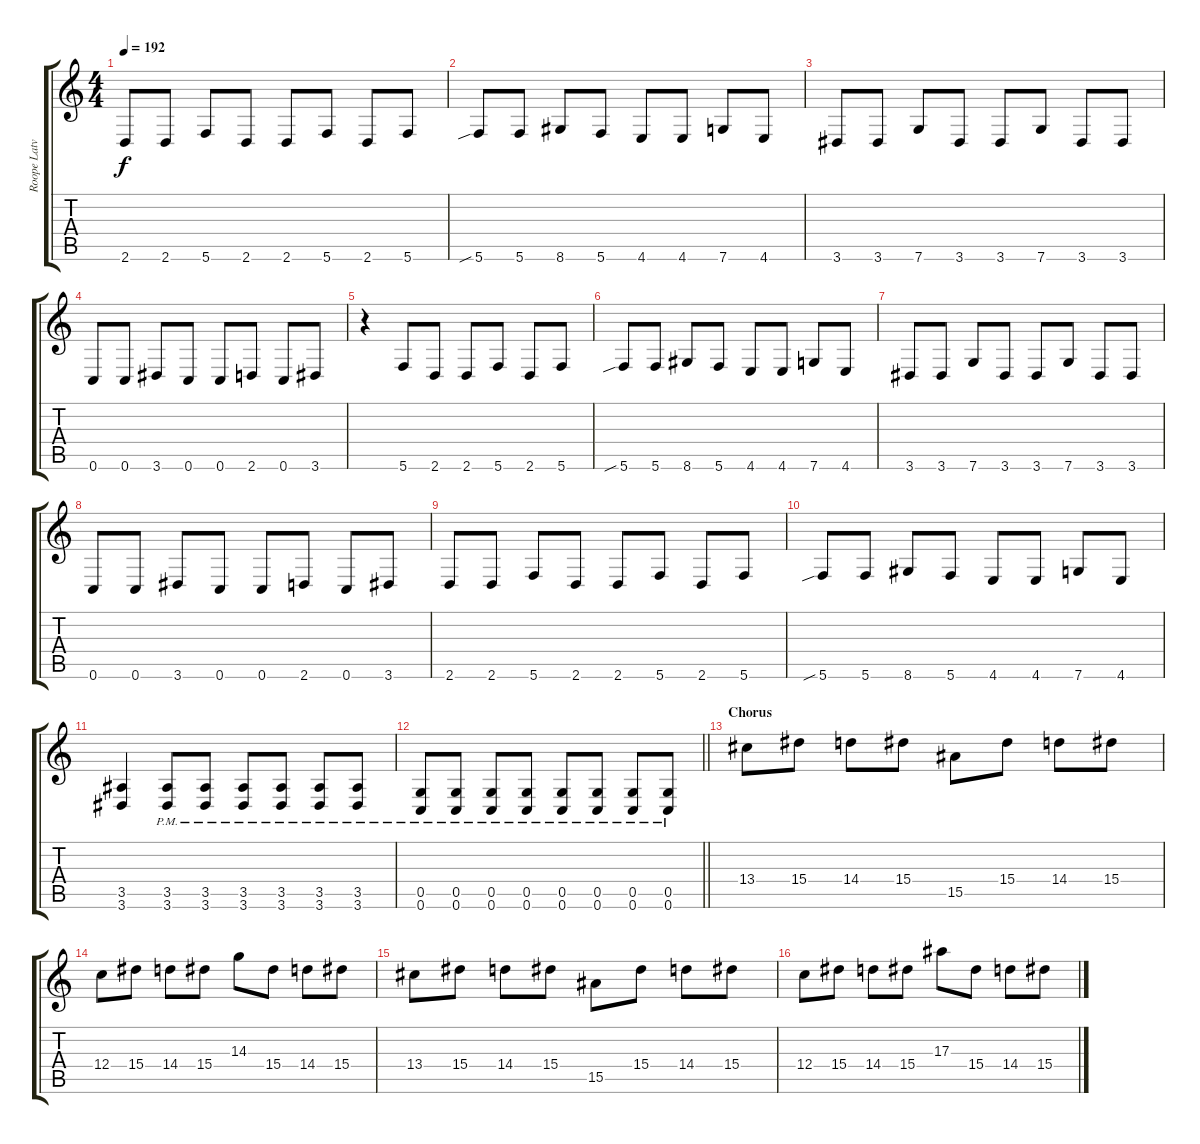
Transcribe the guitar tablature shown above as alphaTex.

\track ("Roope Latvala" "Roope Latv") {instrument distortionguitar}
\staff {score tabs}
\tuning (D4 A3 F3 C3 G2 C2) {hide}
\ts (4 4)
\tempo 192
\clef g2
\ks c
2.6.8{dy f} 2.6.8 5.6.8 2.6.8 2.6.8 5.6.8 2.6.8 5.6.8 |
5.6{sib}.8 5.6.8 8.6.8 5.6.8 4.6.8 4.6.8 7.6.8 4.6.8 |
3.6.8 3.6.8 7.6.8 3.6.8 3.6.8 7.6.8 3.6.8 3.6.8 |
0.6.8 0.6.8 3.6.8 0.6.8 0.6.8 2.6.8 0.6.8 3.6.8 |
r.4 5.6.8 2.6.8 2.6.8 5.6.8 2.6.8 5.6.8 |
5.6{sib}.8 5.6.8 8.6.8 5.6.8 4.6.8 4.6.8 7.6.8 4.6.8 |
3.6.8 3.6.8 7.6.8 3.6.8 3.6.8 7.6.8 3.6.8 3.6.8 |
0.6.8 0.6.8 3.6.8 0.6.8 0.6.8 2.6.8 0.6.8 3.6.8 |
2.6.8 2.6.8 5.6.8 2.6.8 2.6.8 5.6.8 2.6.8 5.6.8 |
5.6{sib}.8 5.6.8 8.6.8 5.6.8 4.6.8 4.6.8 7.6.8 4.6.8 |
(3.5 3.6).4 (3.5{pm} 3.6{pm}).8 (3.5{pm} 3.6{pm}).8 (3.5{pm} 3.6{pm}).8 (3.5{pm} 3.6{pm}).8 (3.5{pm} 3.6{pm}).8 (3.5{pm} 3.6{pm}).8 |
\barLineRight lightlight
(0.5{pm} 0.6{pm}).8 (0.5{pm} 0.6{pm}).8 (0.5{pm} 0.6{pm}).8 (0.5{pm} 0.6{pm}).8 (0.5{pm} 0.6{pm}).8 (0.5{pm} 0.6{pm}).8 (0.5{pm} 0.6{pm}).8 (0.5{pm} 0.6{pm}).8 |
\section ("" "Chorus")
13.4.8 15.4.8 14.4.8 15.4.8 15.5.8 15.4.8 14.4.8 15.4.8 |
12.4.8 15.4.8 14.4.8 15.4.8 14.3.8 15.4.8 14.4.8 15.4.8 |
13.4.8 15.4.8 14.4.8 15.4.8 15.5.8 15.4.8 14.4.8 15.4.8 |
12.4.8 15.4.8 14.4.8 15.4.8 17.3.8 15.4.8 14.4.8 15.4.8
